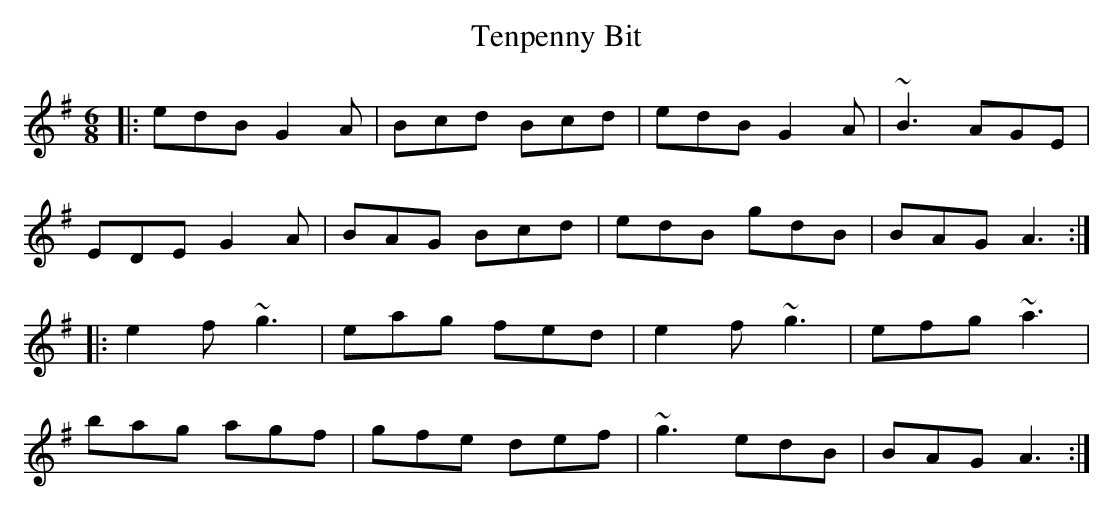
X:1
T:Tenpenny Bit
M:6/8
K:G
|: edB G2A | Bcd Bcd | edB G2A | ~B3 AGE |
EDE G2A | BAG Bcd | edB gdB | BAG A3 :|
|: e2f ~g3 | eag fed | e2f ~g3 | efg ~a3 |
bag agf | gfe def | ~g3 edB | BAG A3 :|
